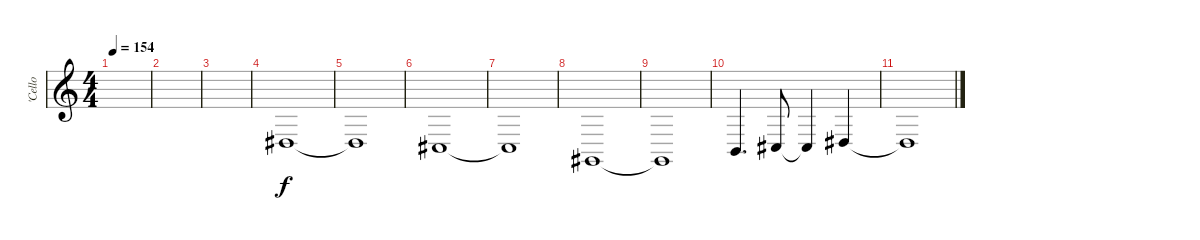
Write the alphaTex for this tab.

\track ("'Cello" "'Cello") {instrument cello}
\staff {score}
\tuning (A3 D3 G2 C2) {hide}
\ts (4 4)
\tempo 154
\clef g2
\ks c
|
|
|
1.2.1 |
1.2{t}.1 |
6.3.1 |
6.3{t}.1 |
1.3.1 |
1.3{t}.1 |
4.3.4{d} 6.3.8 6.3{t}.4 8.3.4 |
8.3{t}.1
